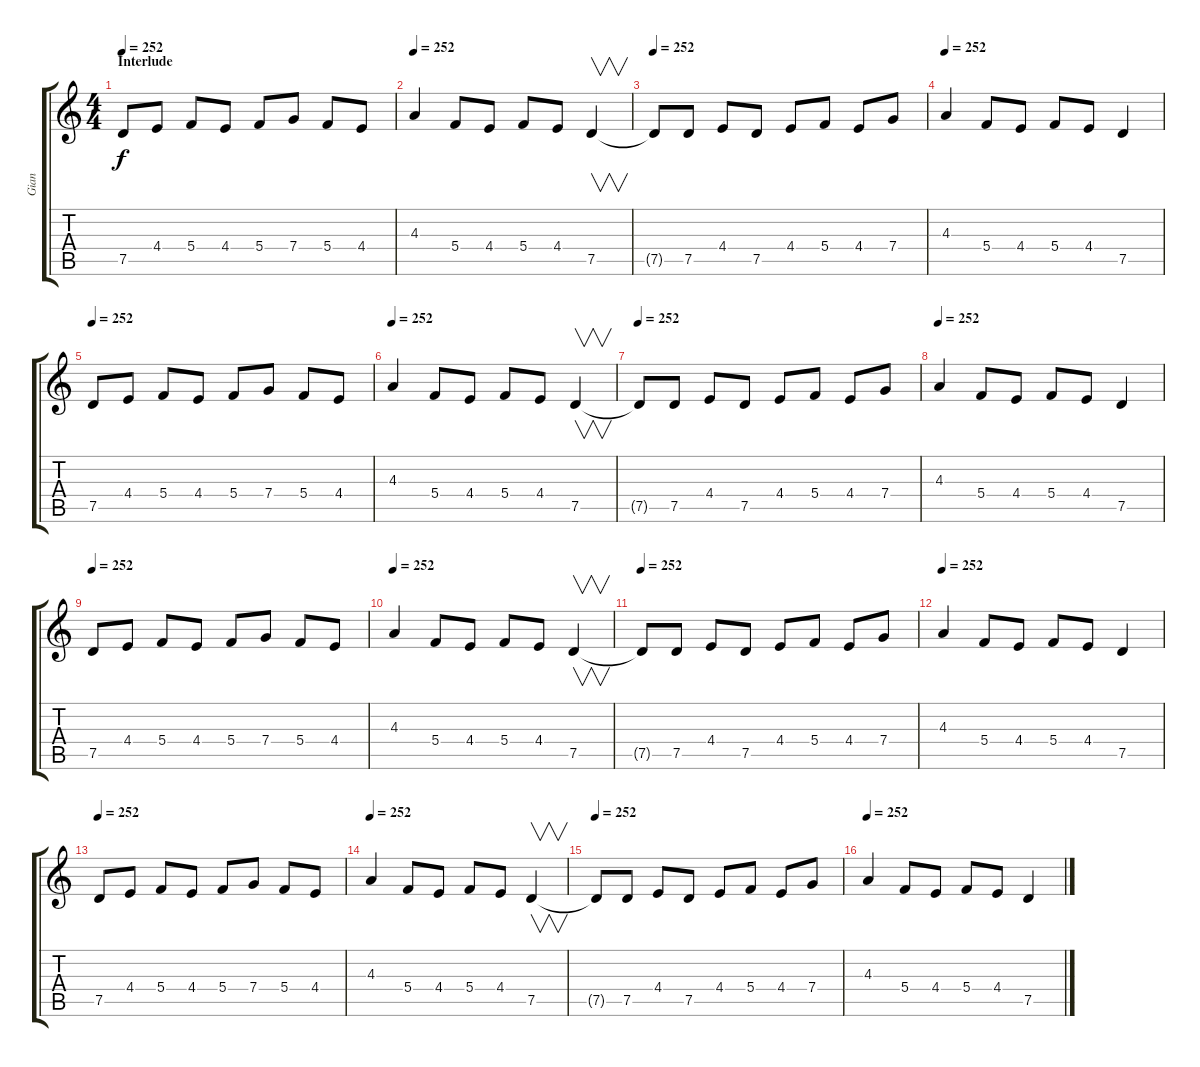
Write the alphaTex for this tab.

\track ("Gian" "Gian") {instrument distortionguitar}
\staff {score tabs}
\tuning (D4 A3 F3 C3 G2 D2) {hide}
\ts (4 4)
\section ("" "Interlude")
\tempo 252
\clef g2
\ks c
7.5.8{dy f} 4.4.8 5.4.8 4.4.8 5.4.8 7.4.8 5.4.8 4.4.8 |
\tempo 252
4.3.4 5.4.8 4.4.8 5.4.8 4.4.8 7.5.4{v} |
\tempo 252
7.5{t}.8 7.5.8 4.4.8 7.5.8 4.4.8 5.4.8 4.4.8 7.4.8 |
\tempo 252
4.3.4 5.4.8 4.4.8 5.4.8 4.4.8 7.5.4 |
\tempo 252
7.5.8 4.4.8 5.4.8 4.4.8 5.4.8 7.4.8 5.4.8 4.4.8 |
\tempo 252
4.3.4 5.4.8 4.4.8 5.4.8 4.4.8 7.5.4{v} |
\tempo 252
7.5{t}.8 7.5.8 4.4.8 7.5.8 4.4.8 5.4.8 4.4.8 7.4.8 |
\tempo 252
4.3.4 5.4.8 4.4.8 5.4.8 4.4.8 7.5.4 |
\tempo 252
7.5.8 4.4.8 5.4.8 4.4.8 5.4.8 7.4.8 5.4.8 4.4.8 |
\tempo 252
4.3.4 5.4.8 4.4.8 5.4.8 4.4.8 7.5.4{v} |
\tempo 252
7.5{t}.8 7.5.8 4.4.8 7.5.8 4.4.8 5.4.8 4.4.8 7.4.8 |
\tempo 252
4.3.4 5.4.8 4.4.8 5.4.8 4.4.8 7.5.4 |
\tempo 252
7.5.8 4.4.8 5.4.8 4.4.8 5.4.8 7.4.8 5.4.8 4.4.8 |
\tempo 252
4.3.4 5.4.8 4.4.8 5.4.8 4.4.8 7.5.4{v} |
\tempo 252
7.5{t}.8 7.5.8 4.4.8 7.5.8 4.4.8 5.4.8 4.4.8 7.4.8 |
\tempo 252
4.3.4 5.4.8 4.4.8 5.4.8 4.4.8 7.5.4
